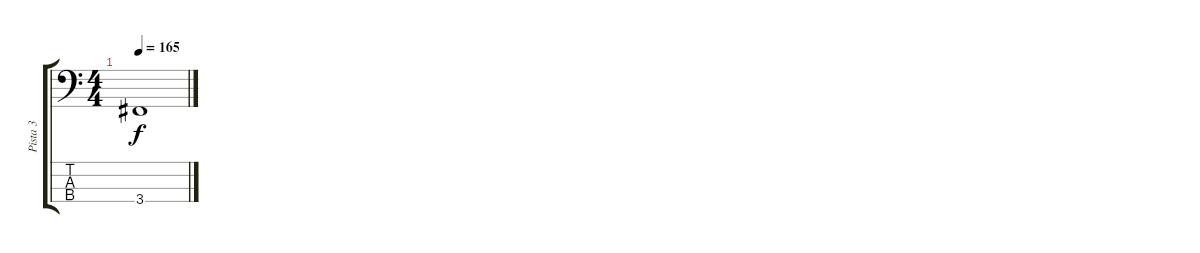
\track ("Pista 3" "Pista 3") {instrument electricbassfinger}
\staff {score tabs}
\tuning (Gb2 Db2 Ab1 Eb1) {hide}
\ts (4 4)
\tempo 165
\clef f4
\ks c
3.4{t}.1{dy f}
